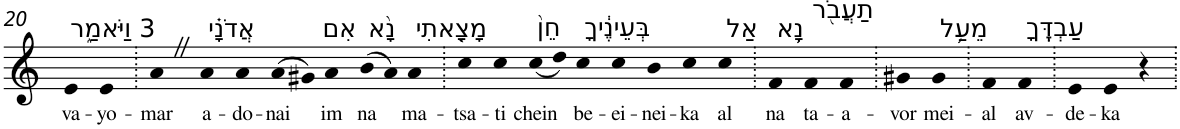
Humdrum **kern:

**kern	**text
*part1	*part1
*staff1	*staff1
*I"Piano	*
*I'Pno	*
!!LO:PB:g=z
*clefG2	*
*k[]	*
=20	=20
!LO:TX:a:t=3 וַיֹּאמַ֑ר	!
!	!LO:LY:b
4e	va-
!	!LO:LY:b
4e	-yo-
=21.	=21.
!	!LO:LY:b
4aZ	-mar
!LO:TX:a:t=אֲדֹנָ֗י	!
!	!LO:LY:b
4a	a-
!	!LO:LY:b
4a	-do-
!	!LO:LY:b
(>8a	-nai
8g#X)	.
!LO:TX:a:t=אִם	!
!	!LO:LY:b
4a	im
!LO:TX:a:t=נָ֨א	!
!	!LO:LY:b
(>8b	na
8a)	.
!LO:TX:a:t=מָצָ֤אתִי	!
!	!LO:LY:b
4a	ma-
=22.	=22.
!	!LO:LY:b
4cc	-tsa-
!	!LO:LY:b
4cc	-ti
!LO:TX:a:t=חֵן֙	!
!	!LO:LY:b
(<8cc	chein
8dd)	.
!LO:TX:a:t=בְּעֵינֶ֔יךָ	!
!	!LO:LY:b
4cc	be-
!	!LO:LY:b
4cc	-ei-
!	!LO:LY:b
4b	-nei-
!	!LO:LY:b
4cc	-ka
!LO:TX:a:t=אַל	!
!	!LO:LY:b
4cc	al
=23.	=23.
!LO:TX:a:t=נָ֥א	!
!	!LO:LY:b
4f	na
!LO:TX:a:t=תַעֲבֹ֖ר	!
!	!LO:LY:b
4f	ta-
!	!LO:LY:b
4f	-a-
=24.	=24.
!	!LO:LY:b
4g#X	-vor
!LO:TX:a:t=מֵעַ֥ל	!
!	!LO:LY:b
4g#	mei-
=25.	=25.
!	!LO:LY:b
4f	-al
!LO:TX:a:t=עַבְדֶּֽךָ	!
!	!LO:LY:b
4f	av-
=26.	=26.
!	!LO:LY:b
4e	-de-
!	!LO:LY:b
4e	-ka
4r	.
=.	=.
*-	*-
